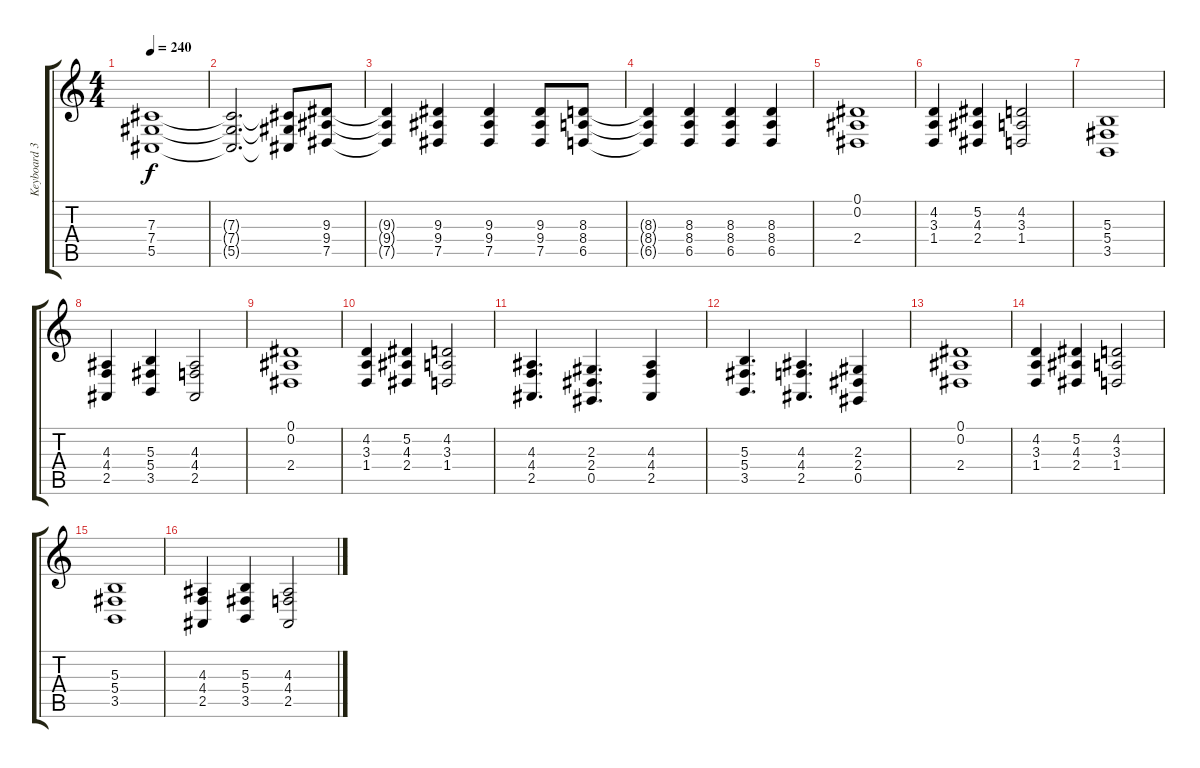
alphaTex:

\track ("Keyboard 3" "Keyboard 3") {instrument stringensemble1}
\staff {score tabs}
\tuning (Eb4 Bb3 Gb3 Db3 Ab2 Eb2) {hide}
\ts (4 4)
\tempo 240
\clef g2
\ks c
(7.3{t} 7.4{t} 5.5{t}).1{dy f} |
(7.3{t} 7.4{t} 5.5{t}).2{d} (7.3{t} 7.4{t} 5.5{t}).8 (9.3 9.4 7.5).8 |
(9.3{t} 9.4{t} 7.5{t}).4 (9.3 9.4 7.5).4 (9.3 9.4 7.5).4 (9.3 9.4 7.5).8 (8.3 8.4 6.5).8 |
(8.3{t} 8.4{t} 6.5{t}).4 (8.3 8.4 6.5).4 (8.3 8.4 6.5).4 (8.3 8.4 6.5).4 |
(0.1 0.2 2.4).1 |
(4.2 3.3 1.4).4 (5.2 4.3 2.4).4 (4.2 3.3 1.4).2 |
(5.3 5.4 3.5).1 |
(4.3 4.4 2.5).4 (5.3 5.4 3.5).4 (4.3 4.4 2.5).2 |
(0.1 0.2 2.4).1 |
(4.2 3.3 1.4).4 (5.2 4.3 2.4).4 (4.2 3.3 1.4).2 |
(4.3 4.4 2.5).4{d} (2.3 2.4 0.5).4{d} (4.3 4.4 2.5).4 |
(5.3 5.4 3.5).4{d} (4.3 4.4 2.5).4{d} (2.3 2.4 0.5).4 |
(0.1 0.2 2.4).1 |
(4.2 3.3 1.4).4 (5.2 4.3 2.4).4 (4.2 3.3 1.4).2 |
(5.3 5.4 3.5).1 |
(4.3 4.4 2.5).4 (5.3 5.4 3.5).4 (4.3 4.4 2.5).2
